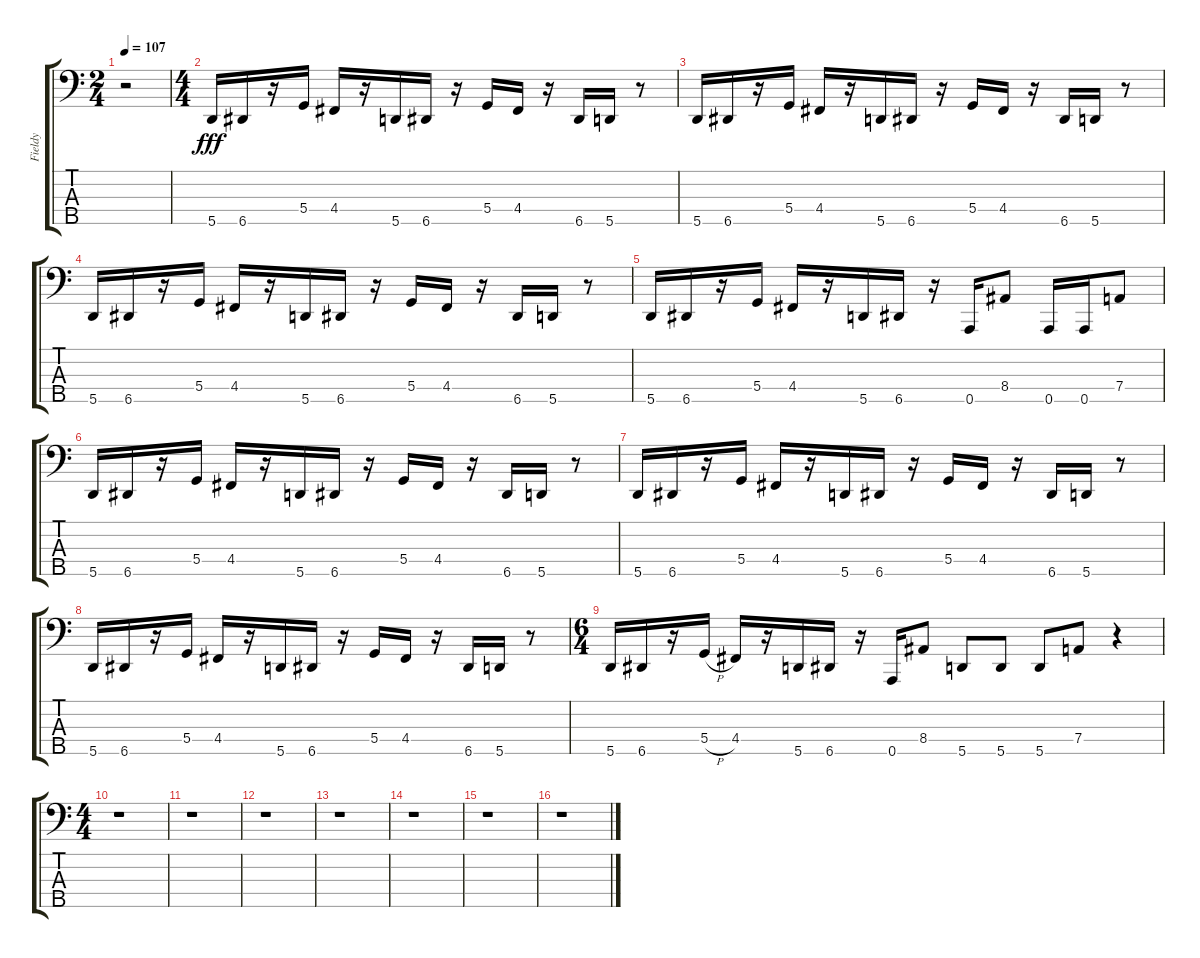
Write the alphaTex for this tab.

\track ("Fieldy" "Fieldy") {instrument slapbass1}
\staff {score tabs}
\tuning (F2 C2 G1 D1 A0) {hide}
\ts (2 4)
\tempo 107
\clef f4
\ks c
r.2{dy fff} |
\ts (4 4)
5.5.16 6.5.16 r.16 5.4.16 4.4.16 r.16 5.5.16 6.5.16 r.16 5.4.16 4.4.16 r.16 6.5.16 5.5.16 r.8 |
5.5.16 6.5.16 r.16 5.4.16 4.4.16 r.16 5.5.16 6.5.16 r.16 5.4.16 4.4.16 r.16 6.5.16 5.5.16 r.8 |
5.5.16 6.5.16 r.16 5.4.16 4.4.16 r.16 5.5.16 6.5.16 r.16 5.4.16 4.4.16 r.16 6.5.16 5.5.16 r.8 |
5.5.16 6.5.16 r.16 5.4.16 4.4.16 r.16 5.5.16 6.5.16 r.16 0.5.16 8.4.8 0.5.16 0.5.16 7.4.8 |
5.5.16 6.5.16 r.16 5.4.16 4.4.16 r.16 5.5.16 6.5.16 r.16 5.4.16 4.4.16 r.16 6.5.16 5.5.16 r.8 |
5.5.16 6.5.16 r.16 5.4.16 4.4.16 r.16 5.5.16 6.5.16 r.16 5.4.16 4.4.16 r.16 6.5.16 5.5.16 r.8 |
5.5.16 6.5.16 r.16 5.4.16 4.4.16 r.16 5.5.16 6.5.16 r.16 5.4.16 4.4.16 r.16 6.5.16 5.5.16 r.8 |
\ts (6 4)
5.5.16 6.5.16 r.16 5.4{h}.16 4.4.16 r.16 5.5.16 6.5.16 r.16 0.5.16 8.4.8 5.5.8 5.5.8 5.5.8 7.4.8 r.4 |
\ts (4 4)
r.1 |
r.1 |
r.1 |
r.1 |
r.1 |
r.1 |
r.1
